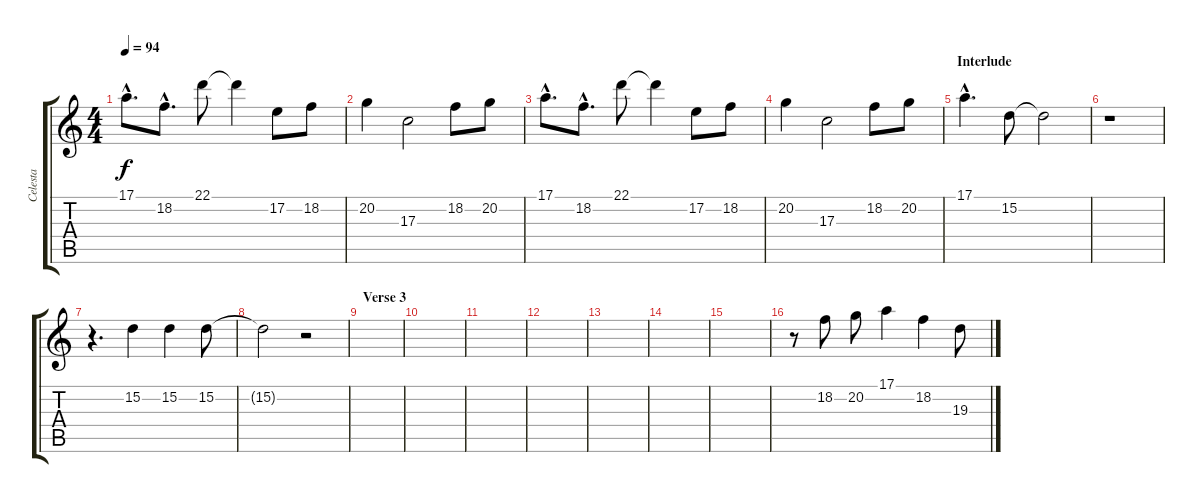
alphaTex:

\track ("Celesta" "Celesta") {instrument celesta}
\staff {score tabs}
\tuning (E4 B3 G3 D3 A2 D2) {hide}
\ts (4 4)
\tempo 94
\clef g2
\ks c
17.1{hac}.8{d dy f volume 8} 18.2{hac}.8{d} 22.1.8 22.1{t}.4 17.2.8 18.2.8 |
20.2.4 17.3.2 18.2.8 20.2.8 |
17.1{hac}.8{d} 18.2{hac}.8{d} 22.1.8 22.1{t}.4 17.2.8 18.2.8 |
20.2.4 17.3.2 18.2.8 20.2.8 |
\section ("" "Interlude")
17.1{hac}.4{d volume 8} 15.2.8 15.2{t}.2 |
r.1 |
r.4{d} 15.2.4{volume 7} 15.2.4 15.2.8 |
15.2{t}.2 r.2 |
\section ("" "Verse 3")
|
|
|
|
|
|
|
r.8 18.2.8{volume 7} 20.2.8 17.1.4 18.2.4 19.3.8
